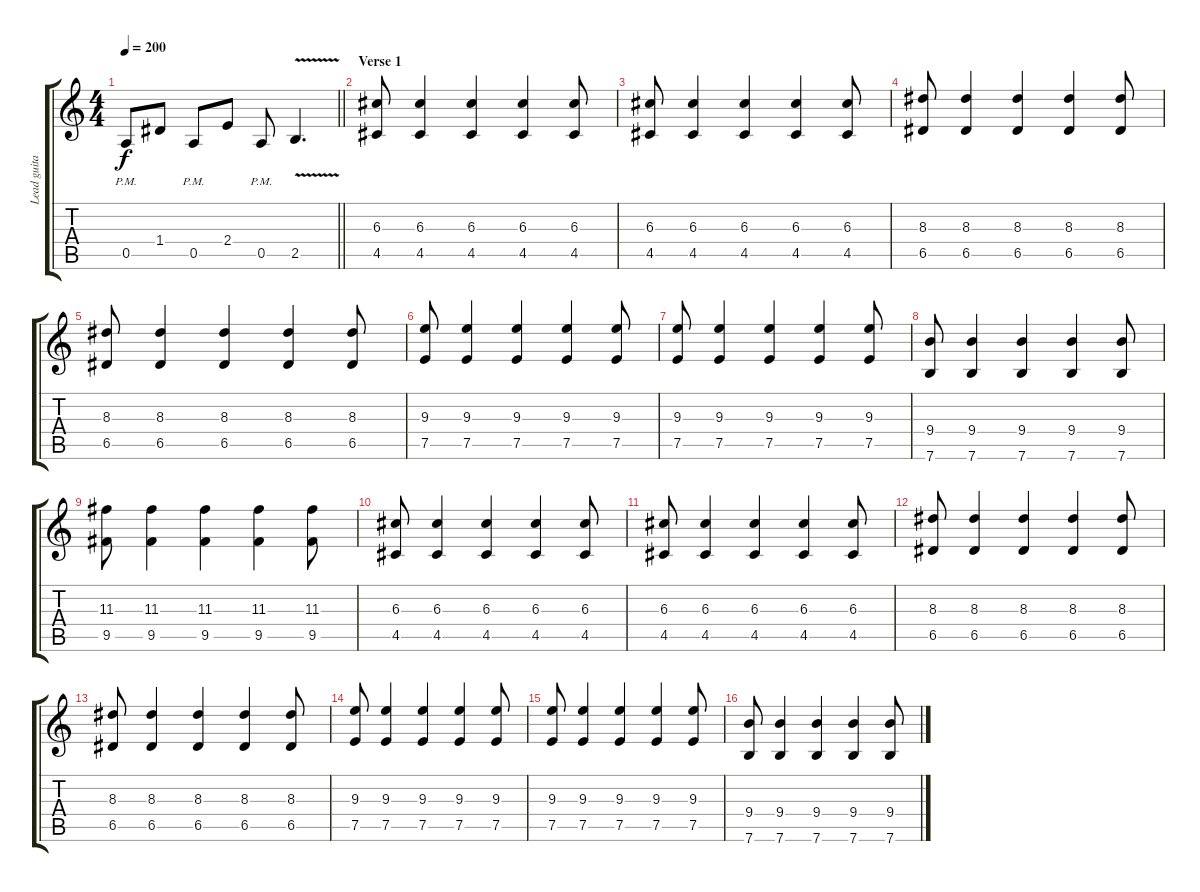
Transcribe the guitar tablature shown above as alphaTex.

\track ("Lead guitar" "Lead guita") {instrument distortionguitar}
\staff {score tabs}
\tuning (E4 B3 G3 D3 A2 E2) {hide}
\ts (4 4)
\tempo 200
\clef g2
\barLineRight lightlight
\ks c
0.5{pm}.8{dy f} 1.4.8 0.5{pm}.8 2.4.8 0.5{pm}.8 2.5{v}.4{d} |
\section ("" "Verse 1")
(6.3 4.5).8{volume 10} (6.3 4.5).4 (6.3 4.5).4 (6.3 4.5).4 (6.3 4.5).8 |
(6.3 4.5).8 (6.3 4.5).4 (6.3 4.5).4 (6.3 4.5).4 (6.3 4.5).8 |
(8.3 6.5).8 (8.3 6.5).4 (8.3 6.5).4 (8.3 6.5).4 (8.3 6.5).8 |
(8.3 6.5).8 (8.3 6.5).4 (8.3 6.5).4 (8.3 6.5).4 (8.3 6.5).8 |
(9.3 7.5).8 (9.3 7.5).4 (9.3 7.5).4 (9.3 7.5).4 (9.3 7.5).8 |
(9.3 7.5).8 (9.3 7.5).4 (9.3 7.5).4 (9.3 7.5).4 (9.3 7.5).8 |
(9.4 7.6).8 (9.4 7.6).4 (9.4 7.6).4 (9.4 7.6).4 (9.4 7.6).8 |
(11.3 9.5).8 (11.3 9.5).4 (11.3 9.5).4 (11.3 9.5).4 (11.3 9.5).8 |
(6.3 4.5).8 (6.3 4.5).4 (6.3 4.5).4 (6.3 4.5).4 (6.3 4.5).8 |
(6.3 4.5).8 (6.3 4.5).4 (6.3 4.5).4 (6.3 4.5).4 (6.3 4.5).8 |
(8.3 6.5).8 (8.3 6.5).4 (8.3 6.5).4 (8.3 6.5).4 (8.3 6.5).8 |
(8.3 6.5).8 (8.3 6.5).4 (8.3 6.5).4 (8.3 6.5).4 (8.3 6.5).8 |
(9.3 7.5).8 (9.3 7.5).4 (9.3 7.5).4 (9.3 7.5).4 (9.3 7.5).8 |
(9.3 7.5).8 (9.3 7.5).4 (9.3 7.5).4 (9.3 7.5).4 (9.3 7.5).8 |
(9.4 7.6).8 (9.4 7.6).4 (9.4 7.6).4 (9.4 7.6).4 (9.4 7.6).8
